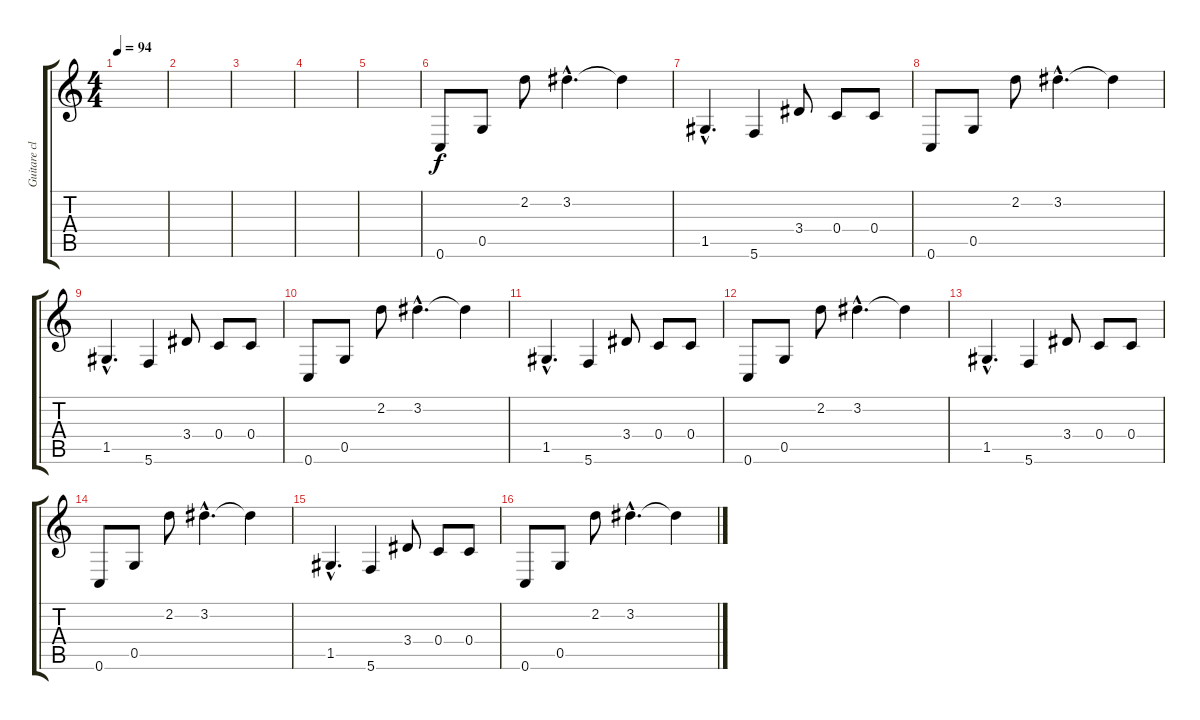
\track ("Guitare clean" "Guitare cl") {instrument electricguitarclean}
\staff {score tabs}
\tuning (E4 C4 G3 C3 G2 C2) {hide}
\ts (4 4)
\tempo 94
\clef g2
\ks c
|
|
|
|
|
0.6.8 0.5.8 2.2.8 3.2{hac}.4{d} 3.2{t}.4 |
1.5{hac}.4{d} 5.6.4 3.4.8 0.4.8 0.4.8 |
0.6.8 0.5.8 2.2.8 3.2{hac}.4{d} 3.2{t}.4 |
1.5{hac}.4{d} 5.6.4 3.4.8 0.4.8 0.4.8 |
0.6.8 0.5.8 2.2.8 3.2{hac}.4{d} 3.2{t}.4 |
1.5{hac}.4{d} 5.6.4 3.4.8 0.4.8 0.4.8 |
0.6.8 0.5.8 2.2.8 3.2{hac}.4{d} 3.2{t}.4 |
1.5{hac}.4{d} 5.6.4 3.4.8 0.4.8 0.4.8 |
0.6.8 0.5.8 2.2.8 3.2{hac}.4{d} 3.2{t}.4 |
1.5{hac}.4{d} 5.6.4 3.4.8 0.4.8 0.4.8 |
0.6.8 0.5.8 2.2.8 3.2{hac}.4{d} 3.2{t}.4
